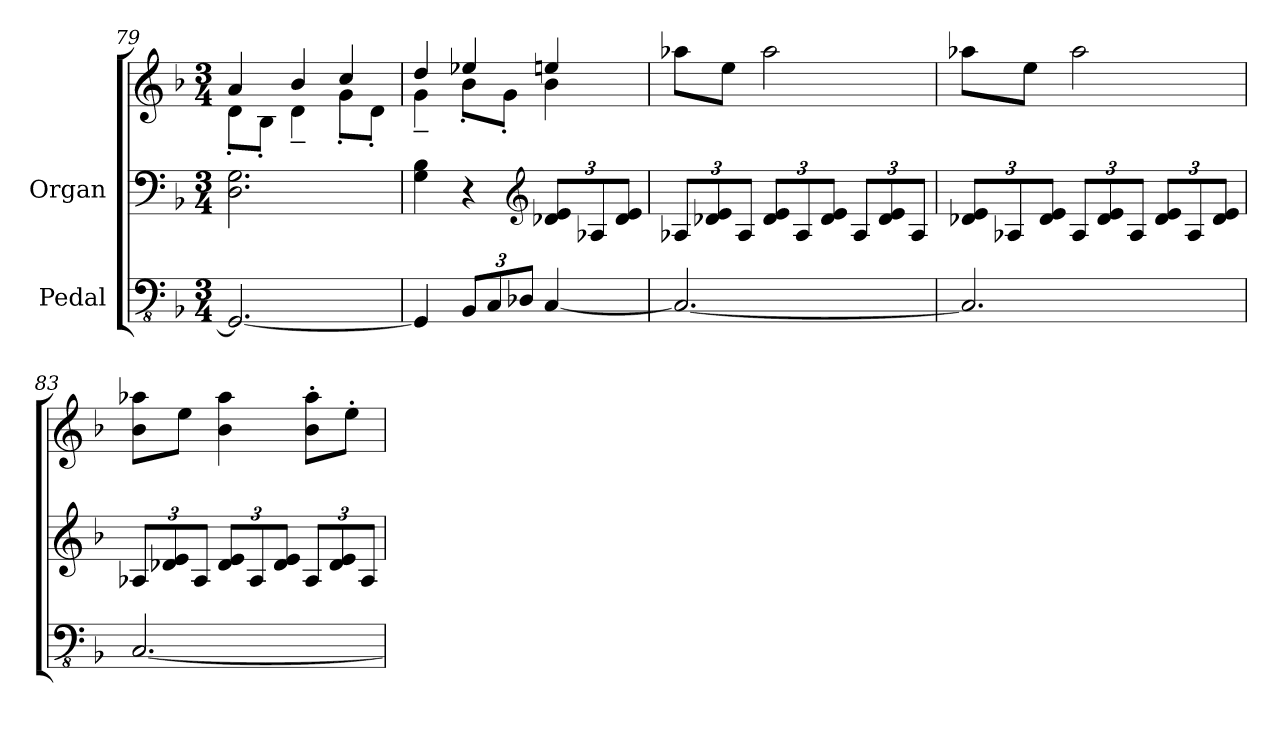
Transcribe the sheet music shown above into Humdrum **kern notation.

**kern	**kern	**kern
*part2	*part1	*part1
*staff3	*staff2	*staff1
*I"Pedal	*I"Organ	*
*clefFv4	*clefF4	*clefG2
*k[b-]	*k[b-]	*k[b-]
*M3/4	*M3/4	*M3/4
=79	=79	=79
*	*	*^
2.GGG/_	2.D\ 2.G\	4a/	8d'\L
.	.	.	8B-'\J
.	.	4b-/	4d~\
.	.	4cc/	8g'\L
.	.	.	8d'\J
=80	=80	=80	=80
4GGG/]	4G\ 4B-\	4dd/	4g~\
*Xbrackettup	*	*	*
12BBB-/L	4r	4ee-X/	8b-'\L
12CC/	.	.	.
.	.	.	8g'\J
12DD-X/J	.	.	.
*	*clefG2	*	*
*	*Xbrackettup	*	*
[4CC/	12d-X/ 12e/L	4een/	4b-\
.	12A-X/	.	.
.	12d-/ 12e/J	.	.
*	*	*v	*v
!!LO:LB:g=z
=81	=81	=81
2.CC/_	12A-X/L	8aa-X\L
.	12d-X/ 12e/	.
.	.	8ee\J
.	12A-/J	.
.	12d-/ 12e/L	2aa-\
.	12A-/	.
.	12d-/ 12e/J	.
.	12A-/L	.
.	12d-/ 12e/	.
.	12A-/J	.
=82	=82	=82
2.CC/]	12d-X/ 12e/L	8aa-X\L
.	12A-X/	.
.	.	8ee\J
.	12d-/ 12e/J	.
.	12A-/L	2aa-\
.	12d-/ 12e/	.
.	12A-/J	.
.	12d-/ 12e/L	.
.	12A-/	.
.	12d-/ 12e/J	.
=83	=83	=83
[2.CC/	12A-X/L	8b-\ 8aa-X\L
.	12d-X/ 12e/	.
.	.	8ee\J
.	12A-/J	.
.	12d-/ 12e/L	4b-\ 4aa-\
.	12A-/	.
.	12d-/ 12e/J	.
.	12A-/L	8b-\' 8aa-\'L
.	12d-/ 12e/	.
.	.	8ee'\J
.	12A-/J	.
=	=	=
*-	*-	*-
